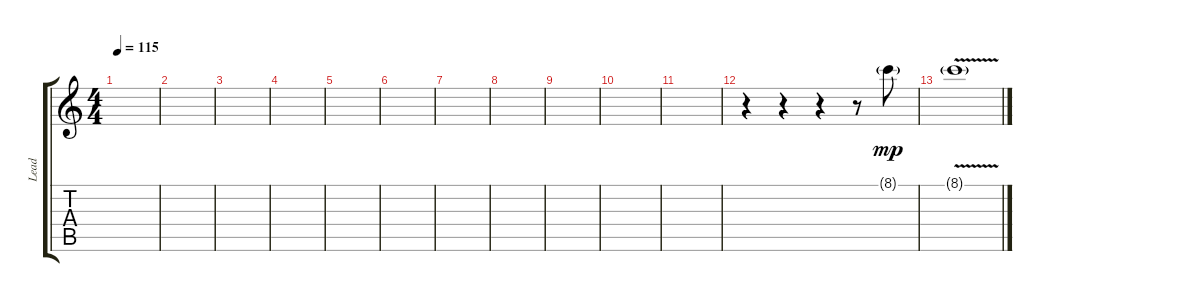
\track ("Lead" "Lead") {instrument distortionguitar}
\staff {score tabs}
\tuning (E4 B3 G3 D3 A2 E2) {hide}
\ts (4 4)
\tempo 115
\clef g2
\ks c
|
|
|
|
|
|
|
|
|
|
|
r.4 r.4 r.4 r.8 8.1{g}.8{dy mp} |
8.1{v g}.1
